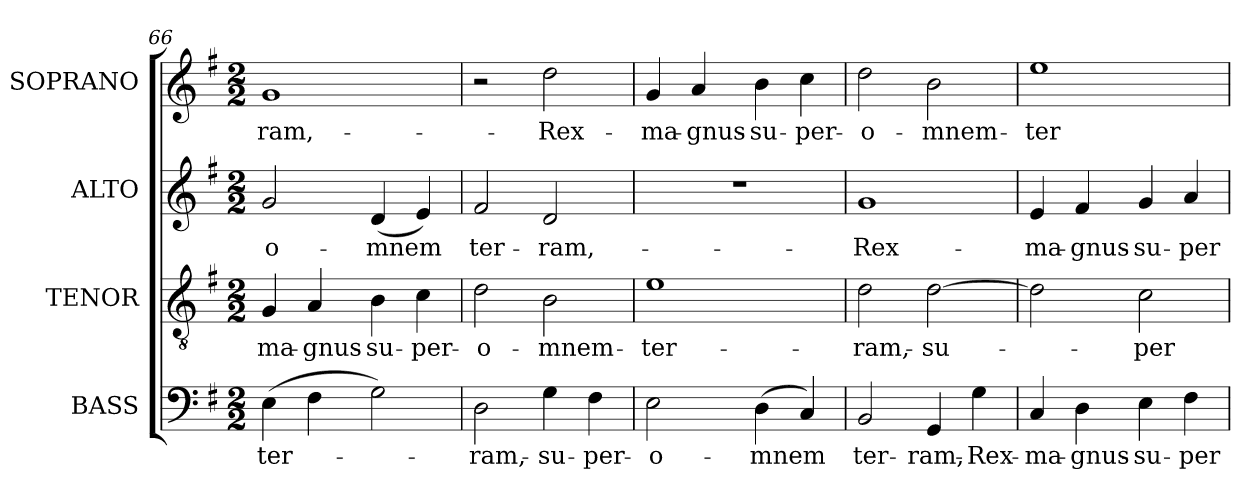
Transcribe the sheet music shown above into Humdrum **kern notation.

**kern	**text	**kern	**text	**kern	**text	**kern	**text
*part4	*part4	*part3	*part3	*part2	*part2	*part1	*part1
*staff4	*staff4	*staff3	*staff3	*staff2	*staff2	*staff1	*staff1
*I"BASS	*	*I"TENOR	*	*I"ALTO	*	*I"SOPRANO	*
*I'B.	*	*I'T.	*	*I'A.	*	*I'S.	*
*clefF4	*	*clefGv2	*	*clefG2	*	*clefG2	*
*	*	*ITrd7c12	*	*	*	*	*
*k[f#]	*	*k[f#]	*	*k[f#]	*	*k[f#]	*
*G:	*	*G:	*	*G:	*	*G:	*
*M2/2	*	*M2/2	*	*M2/2	*	*M2/2	*
=66	=66	=66	=66	=66	=66	=66	=66
!	!LO:LY:b:color=#000000	!	!	!	!	!	!
!	!	!	!LO:LY:b:color=#000000	!	!	!	!
!	!	!	!	!	!LO:LY:b:color=#000000	!	!
!	!	!	!	!	!	!	!LO:LY:b:color=#000000
(4Ei\	-ter-	4GGi/	-ma-	2gi/	-o-	1gi	-ram,-
!	!	!	!LO:LY:b:color=#000000	!	!	!	!
4F#i\	.	4AAi/	-gnus-	.	.	.	.
!	!	!	!LO:LY:b:color=#000000	!	!	!	!
!	!	!	!	!	!LO:LY:b:color=#000000	!	!
2Gi\)	.	4BBi\	-su-	(4di/	-mnem	.	.
!	!	!	!LO:LY:b:color=#000000	!	!	!	!
.	.	4Ci\	-per-	4ei/)	.	.	.
=67	=67	=67	=67	=67	=67	=67	=67
!	!LO:LY:b:color=#000000	!	!	!	!	!	!
!	!	!	!LO:LY:b:color=#000000	!	!	!	!
!	!	!	!	!	!LO:LY:b:color=#000000	!	!
2Di\	-ram,-	2Di\	-o-	2f#i/	ter-	2r	.
!	!LO:LY:b:color=#000000	!	!	!	!	!	!
!	!	!	!LO:LY:b:color=#000000	!	!	!	!
!	!	!	!	!	!LO:LY:b:color=#000000	!	!
!	!	!	!	!	!	!	!LO:LY:b:color=#000000
4Gi\	-su-	2BBi\	-mnem-	2di/	-ram,-	2ddi\	-Rex-
!	!LO:LY:b:color=#000000	!	!	!	!	!	!
4F#i\	-per-	.	.	.	.	.	.
!!LO:PB:g=z
=68	=68	=68	=68	=68	=68	=68	=68
!	!LO:LY:b:color=#000000	!	!	!	!	!	!
!	!	!	!LO:LY:b:color=#000000	!	!	!	!
!	!	!	!	!	!	!	!LO:LY:b:color=#000000
2Ei\	-o-	1Ei	-ter-	1r	.	4gi/	-ma-
!	!	!	!	!	!	!	!LO:LY:b:color=#000000
.	.	.	.	.	.	4ai/	-gnus-
!	!LO:LY:b:color=#000000	!	!	!	!	!	!
!	!	!	!	!	!	!	!LO:LY:b:color=#000000
(4Di\	-mnem	.	.	.	.	4bi\	-su-
!	!	!	!	!	!	!	!LO:LY:b:color=#000000
4Ci/)	.	.	.	.	.	4cci\	-per-
=69	=69	=69	=69	=69	=69	=69	=69
!	!LO:LY:b:color=#000000	!	!	!	!	!	!
!	!	!	!LO:LY:b:color=#000000	!	!	!	!
!	!	!	!	!	!LO:LY:b:color=#000000	!	!
!	!	!	!	!	!	!	!LO:LY:b:color=#000000
2BBi/	ter-	2Di\	-ram,-	1gi	-Rex-	2ddi\	-o-
!	!LO:LY:b:color=#000000	!	!	!	!	!	!
!	!	!	!LO:LY:b:color=#000000	!	!	!	!
!	!	!	!	!	!	!	!LO:LY:b:color=#000000
4GGi/	-ram,-	[2Di\	-su-	.	.	2bi\	-mnem-
!	!LO:LY:b:color=#000000	!	!	!	!	!	!
4Gi\	-Rex-	.	.	.	.	.	.
=70	=70	=70	=70	=70	=70	=70	=70
!	!LO:LY:b:color=#000000	!	!	!	!	!	!
!	!	!	!	!	!LO:LY:b:color=#000000	!	!
!	!	!	!	!	!	!	!LO:LY:b:color=#000000
4Ci/	-ma-	2Di\]	.	4ei/	-ma-	1eei	-ter-
!	!LO:LY:b:color=#000000	!	!	!	!	!	!
!	!	!	!	!	!LO:LY:b:color=#000000	!	!
4Di\	-gnus-	.	.	4f#i/	-gnus-	.	.
!	!LO:LY:b:color=#000000	!	!	!	!	!	!
!	!	!	!LO:LY:b:color=#000000	!	!	!	!
!	!	!	!	!	!LO:LY:b:color=#000000	!	!
4Ei\	-su-	2Ci\	-per-	4gi/	-su-	.	.
!	!LO:LY:b:color=#000000	!	!	!	!	!	!
!	!	!	!	!	!LO:LY:b:color=#000000	!	!
4F#i\	-per-	.	.	4ai/	-per-	.	.
=	=	=	=	=	=	=	=
*-	*-	*-	*-	*-	*-	*-	*-
